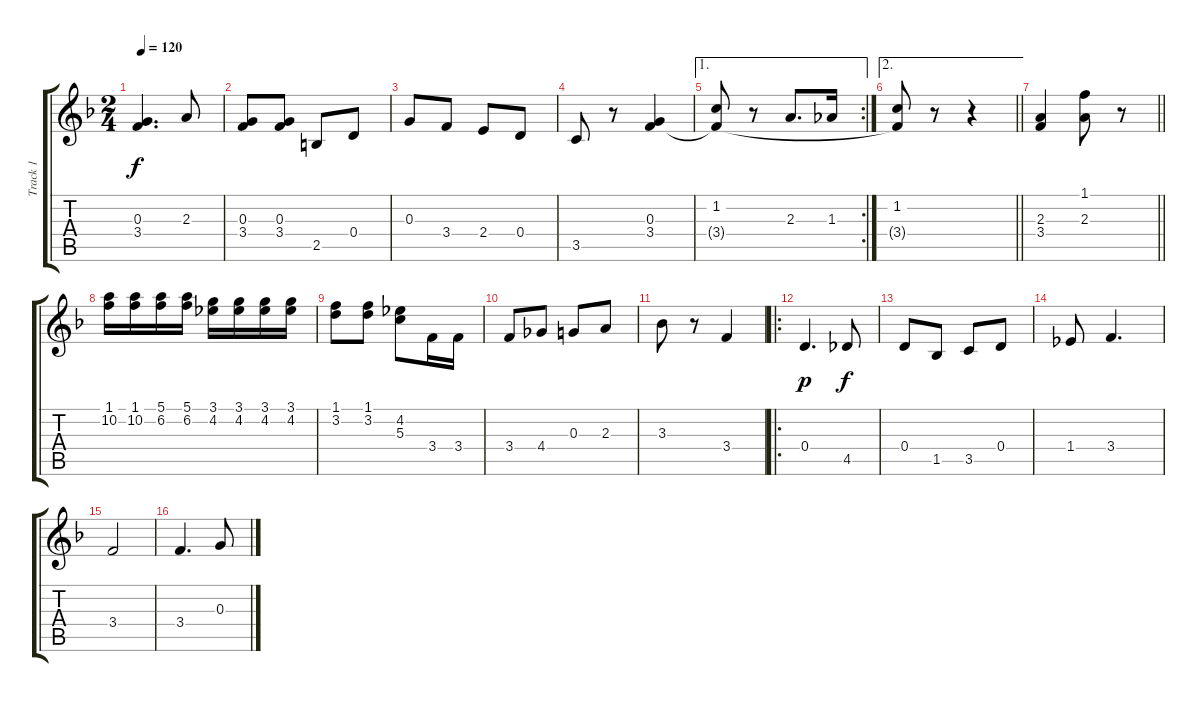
\track ("Track 1" "Track 1") {instrument acousticguitarnylon}
\staff {score tabs}
\tuning (E4 B3 G3 D3 A2 E2) {hide}
\ts (2 4)
\tempo 120
\clef g2
\ks f
(0.3 3.4).4{d dy f} 2.3.8 |
(0.3 3.4).8 (0.3 3.4).8 2.5.8 0.4.8 |
0.3.8 3.4.8 2.4.8 0.4.8 |
3.5.8 r.8 (0.3 3.4).4 |
\ae 1
\rc 2
(1.2 3.4{t}).8 r.8 2.3.8{d} 1.3.16 |
\ae 2
\barLineRight lightlight
(1.2 3.4{t}).8 r.8 r.4 |
\barLineRight lightlight
(2.3 3.4).4 (1.1 2.3).8 r.8 |
(1.1 10.2).16 (1.1 10.2).16 (5.1 6.2).16 (5.1 6.2).16 (3.1 4.2).16 (3.1 4.2).16 (3.1 4.2).16 (3.1 4.2).16 |
(1.1 3.2).8 (1.1 3.2).8 (4.2 5.3).8 3.4.16 3.4.16 |
3.4.8 4.4.8 0.3.8 2.3.8 |
3.3.8 r.8 3.4.4 |
\ro
0.4.4{d dy p} 4.5.8{dy f} |
0.4.8 1.5.8 3.5.8 0.4.8 |
1.4.8 3.4.4{d} |
3.4.2 |
3.4.4{d} 0.3.8
